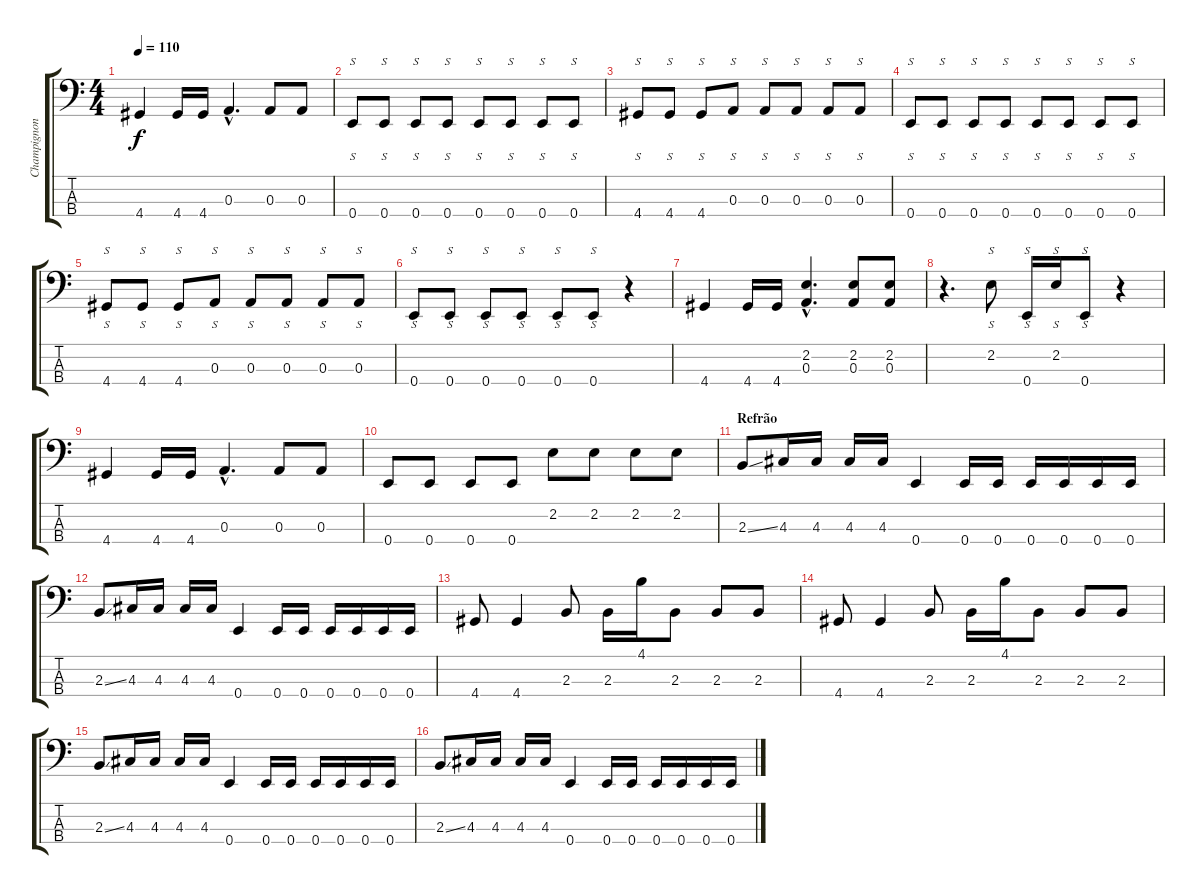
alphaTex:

\track ("Champignon | Baixo" "Champignon") {instrument electricbassfinger}
\staff {score tabs}
\tuning (G2 D2 A1 E1) {hide}
\ts (4 4)
\tempo 110
\clef f4
\ks c
4.4.4{dy f instrument electricbassfinger} 4.4.16 4.4.16 0.3{hac}.4{d} 0.3.8 0.3.8 |
0.4.8{s instrument slapbass2} 0.4.8{s} 0.4.8{s} 0.4.8{s} 0.4.8{s} 0.4.8{s} 0.4.8{s} 0.4.8{s} |
4.4.8{s} 4.4.8{s} 4.4.8{s} 0.3.8{s} 0.3.8{s} 0.3.8{s} 0.3.8{s} 0.3.8{s} |
0.4.8{s} 0.4.8{s} 0.4.8{s} 0.4.8{s} 0.4.8{s} 0.4.8{s} 0.4.8{s} 0.4.8{s} |
4.4.8{s} 4.4.8{s} 4.4.8{s} 0.3.8{s} 0.3.8{s} 0.3.8{s} 0.3.8{s} 0.3.8{s} |
0.4.8{s} 0.4.8{s} 0.4.8{s} 0.4.8{s} 0.4.8{s} 0.4.8{s} r.4 |
4.4.4{instrument electricbassfinger} 4.4.16 4.4.16 (2.2{hac} 0.3{hac}).4{d} (2.2 0.3).8 (2.2 0.3).8 |
r.4{d} 2.2.8{s instrument slapbass2} 0.4.16{s} 2.2.16{s} 0.4.8{s} r.4 |
4.4.4{instrument electricbassfinger} 4.4.16 4.4.16 0.3{hac}.4{d} 0.3.8 0.3.8 |
0.4.8 0.4.8 0.4.8 0.4.8 2.2.8 2.2.8 2.2.8 2.2.8 |
\section ("" "Refrão")
2.3{ss}.8 4.3.16 4.3.16 4.3.16 4.3.16 0.4.4 0.4.16 0.4.16 0.4.16 0.4.16 0.4.16 0.4.16 |
2.3{ss}.8 4.3.16 4.3.16 4.3.16 4.3.16 0.4.4 0.4.16 0.4.16 0.4.16 0.4.16 0.4.16 0.4.16 |
4.4.8 4.4.4 2.3.8 2.3.16 4.1.16 2.3.8 2.3.8 2.3.8 |
4.4.8 4.4.4 2.3.8 2.3.16 4.1.16 2.3.8 2.3.8 2.3.8 |
2.3{ss}.8 4.3.16 4.3.16 4.3.16 4.3.16 0.4.4 0.4.16 0.4.16 0.4.16 0.4.16 0.4.16 0.4.16 |
2.3{ss}.8 4.3.16 4.3.16 4.3.16 4.3.16 0.4.4 0.4.16 0.4.16 0.4.16 0.4.16 0.4.16 0.4.16
